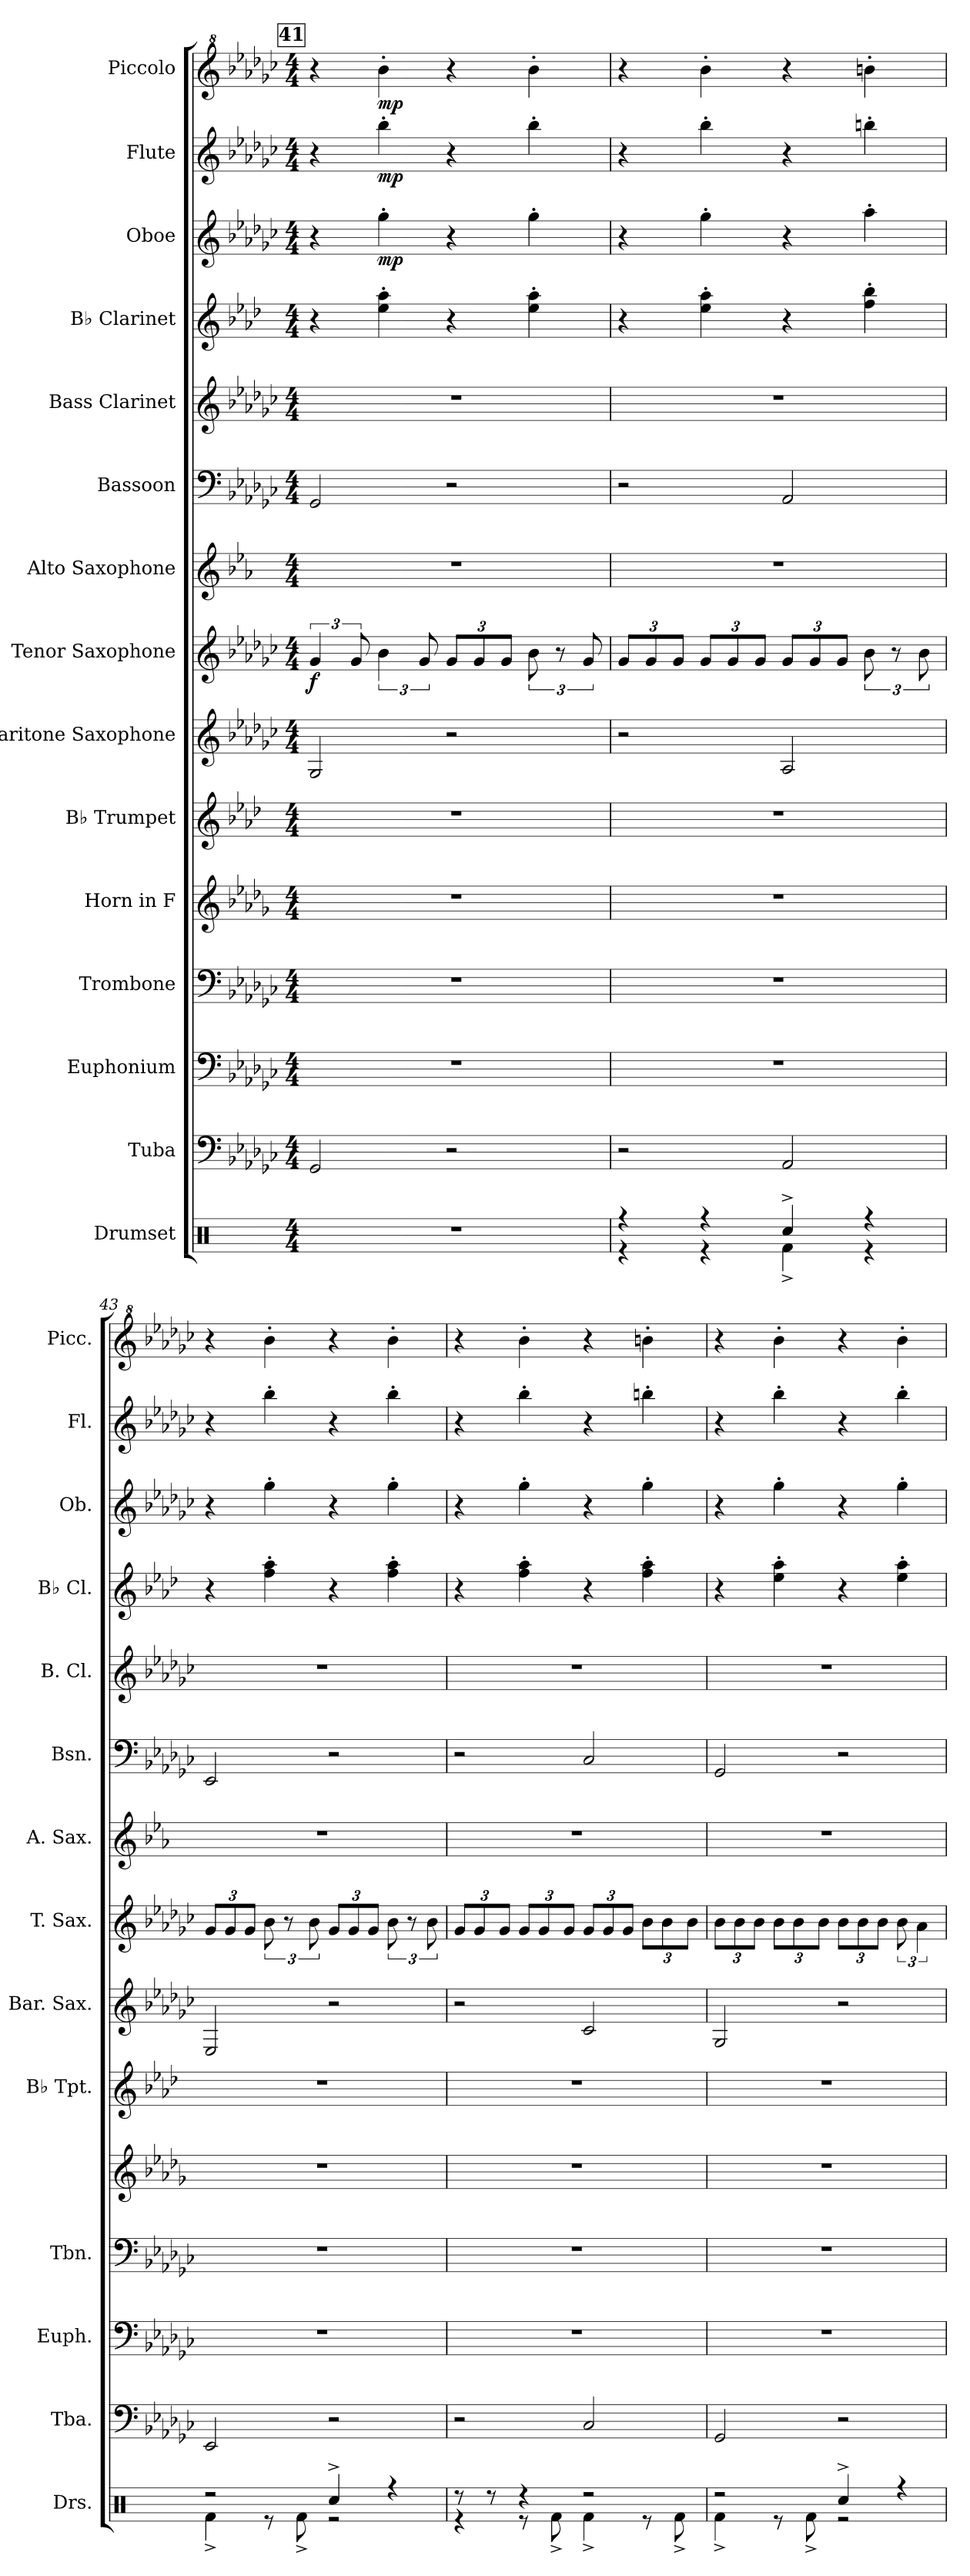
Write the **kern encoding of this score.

**kern	**kern	**kern	**kern	**kern	**kern	**kern	**kern	**dynam	**kern	**kern	**kern	**kern	**dynam	**kern	**dynam	**kern	**dynam	**kern	**dynam
*part15	*part14	*part13	*part12	*part11	*part10	*part9	*part8	*part8	*part7	*part6	*part5	*part4	*part4	*part3	*part3	*part2	*part2	*part1	*part1
*staff15	*staff14	*staff13	*staff12	*staff11	*staff10	*staff9	*staff8	*staff8	*staff7	*staff6	*staff5	*staff4	*staff4	*staff3	*staff3	*staff2	*staff2	*staff1	*staff1
*I"Drumset	*I"Tuba	*I"Euphonium	*I"Trombone	*I"Horn in F	*I"B♭ Trumpet	*I"Baritone Saxophone	*I"Tenor Saxophone	*	*I"Alto Saxophone	*I"Bassoon	*I"Bass Clarinet	*I"B♭ Clarinet	*	*I"Oboe	*	*I"Flute	*	*I"Piccolo	*
*I'Drs.	*I'Tba.	*I'Euph.	*I'Tbn.	*	*I'B♭ Tpt.	*I'Bar. Sax.	*I'T. Sax.	*	*I'A. Sax.	*I'Bsn.	*I'B. Cl.	*I'B♭ Cl.	*	*I'Ob.	*	*I'Fl.	*	*I'Picc.	*
*clefX	*clefF4	*clefF4	*clefF4	*clefG2	*clefG2	*clefG2	*clefG2	*	*clefG2	*clefF4	*clefG2	*clefG2	*	*clefG2	*	*clefG2	*	*clefG^2	*
*	*	*	*	*ITrd4c7	*ITrd1c2	*ITrd12c21	*ITrd8c14	*	*ITrd5c9	*	*ITrd8c14	*ITrd1c2	*	*	*	*	*	*ITrd-7c-12	*
*k[]	*k[b-e-a-d-g-c-]	*k[b-e-a-d-g-c-]	*k[b-e-a-d-g-c-]	*k[b-e-a-d-g-c-]	*k[b-e-a-d-g-c-]	*k[b-e-a-d-g-c-]	*k[b-e-a-d-g-c-]	*	*k[b-e-a-d-g-c-]	*k[b-e-a-d-g-c-]	*k[b-e-a-d-g-c-]	*k[b-e-a-d-g-c-]	*	*k[b-e-a-d-g-c-]	*	*k[b-e-a-d-g-c-]	*	*k[b-e-a-d-g-c-]	*
*M4/4	*M4/4	*M4/4	*M4/4	*M4/4	*M4/4	*M4/4	*M4/4	*	*M4/4	*M4/4	*M4/4	*M4/4	*	*M4/4	*	*M4/4	*	*M4/4	*
!!LO:REH:place=s1:a:B:fs=14:t=41
=41	=41	=41	=41	=41	=41	=41	=41	=41	=41	=41	=41	=41	=41	=41	=41	=41	=41	=41	=41
!	!	!	!	!	!	!	!	!LO:DY:b	!	!	!	!	!	!	!	!	!	!	!
1r	2GG-/	1r	1r	1r	1r	2GG-/	6G-/	f	1r	2GG-/	1r	4r	.	4r	.	4r	.	4r	.
.	.	.	.	.	.	.	12G-/	.	.	.	.	.	.	.	.	.	.	.	.
!	!	!	!	!	!	!	!	!	!	!	!	!	!LO:DY:b	!	!	!	!	!	!
!	!	!	!	!	!	!	!	!	!	!	!	!	!LO:DY:n=1:b	!	!LO:DY:b	!	!LO:DY:b	!	!LO:DY:b
.	.	.	.	.	.	.	6B-\	.	.	.	.	4dd-\' 4gg-\'	mp mp	4gg-'\	mp	4bb-'\	mp	4bbb-'\	mp
.	.	.	.	.	.	.	12G-/	.	.	.	.	.	.	.	.	.	.	.	.
*	*	*	*	*	*	*	*Xbrackettup	*	*	*	*	*	*	*	*	*	*	*	*
.	2r	.	.	.	.	2r	12G-/L	.	.	2r	.	4r	.	4r	.	4r	.	4r	.
.	.	.	.	.	.	.	12G-/	.	.	.	.	.	.	.	.	.	.	.	.
.	.	.	.	.	.	.	12G-/J	.	.	.	.	.	.	.	.	.	.	.	.
*	*	*	*	*	*	*	*brackettup	*	*	*	*	*	*	*	*	*	*	*	*
.	.	.	.	.	.	.	12B-\	.	.	.	.	4dd-\' 4gg-\'	.	4gg-'\	.	4bb-'\	.	4bbb-'\	.
.	.	.	.	.	.	.	12r	.	.	.	.	.	.	.	.	.	.	.	.
.	.	.	.	.	.	.	12G-/	.	.	.	.	.	.	.	.	.	.	.	.
=42	=42	=42	=42	=42	=42	=42	=42	=42	=42	=42	=42	=42	=42	=42	=42	=42	=42	=42	=42
*^	*	*	*	*	*	*	*	*	*	*	*	*	*	*	*	*	*	*	*
*	*	*	*	*	*	*	*	*Xbrackettup	*	*	*	*	*	*	*	*	*	*	*	*
4r	4r	2r	1r	1r	1r	1r	2r	12G-/L	.	1r	2r	1r	4r	.	4r	.	4r	.	4r	.
.	.	.	.	.	.	.	.	12G-/	.	.	.	.	.	.	.	.	.	.	.	.
.	.	.	.	.	.	.	.	12G-/J	.	.	.	.	.	.	.	.	.	.	.	.
4r	4r	.	.	.	.	.	.	12G-/L	.	.	.	.	4dd-\' 4gg-\'	.	4gg-'\	.	4bb-'\	.	4bbb-'\	.
.	.	.	.	.	.	.	.	12G-/	.	.	.	.	.	.	.	.	.	.	.	.
.	.	.	.	.	.	.	.	12G-/J	.	.	.	.	.	.	.	.	.	.	.	.
4Rcc^/	4Rf^\	2AA-/	.	.	.	.	2AA-/	12G-/L	.	.	2AA-/	.	4r	.	4r	.	4r	.	4r	.
.	.	.	.	.	.	.	.	12G-/	.	.	.	.	.	.	.	.	.	.	.	.
.	.	.	.	.	.	.	.	12G-/J	.	.	.	.	.	.	.	.	.	.	.	.
*	*	*	*	*	*	*	*	*brackettup	*	*	*	*	*	*	*	*	*	*	*	*
4r	4r	.	.	.	.	.	.	12B-\	.	.	.	.	4ee-\' 4aa-\'	.	4aa-'\	.	4bbn'\	.	4bbbn'\	.
.	.	.	.	.	.	.	.	12r	.	.	.	.	.	.	.	.	.	.	.	.
.	.	.	.	.	.	.	.	12B-\	.	.	.	.	.	.	.	.	.	.	.	.
!!LO:PB:g=z
=43	=43	=43	=43	=43	=43	=43	=43	=43	=43	=43	=43	=43	=43	=43	=43	=43	=43	=43	=43	=43
*	*	*	*	*	*	*	*	*Xbrackettup	*	*	*	*	*	*	*	*	*	*	*	*
2r	4Rf^\	2EE-/	1r	1r	1r	1r	2EE-/	12G-/L	.	1r	2EE-/	1r	4r	.	4r	.	4r	.	4r	.
.	.	.	.	.	.	.	.	12G-/	.	.	.	.	.	.	.	.	.	.	.	.
.	.	.	.	.	.	.	.	12G-/J	.	.	.	.	.	.	.	.	.	.	.	.
*	*	*	*	*	*	*	*	*brackettup	*	*	*	*	*	*	*	*	*	*	*	*
.	8r	.	.	.	.	.	.	12B-\	.	.	.	.	4ee-\' 4gg-\'	.	4gg-'\	.	4bb-'\	.	4bbb-'\	.
.	.	.	.	.	.	.	.	12r	.	.	.	.	.	.	.	.	.	.	.	.
.	8Rf^\	.	.	.	.	.	.	.	.	.	.	.	.	.	.	.	.	.	.	.
.	.	.	.	.	.	.	.	12B-\	.	.	.	.	.	.	.	.	.	.	.	.
*	*	*	*	*	*	*	*	*Xbrackettup	*	*	*	*	*	*	*	*	*	*	*	*
4Rcc^/	2r	2r	.	.	.	.	2r	12G-/L	.	.	2r	.	4r	.	4r	.	4r	.	4r	.
.	.	.	.	.	.	.	.	12G-/	.	.	.	.	.	.	.	.	.	.	.	.
.	.	.	.	.	.	.	.	12G-/J	.	.	.	.	.	.	.	.	.	.	.	.
*	*	*	*	*	*	*	*	*brackettup	*	*	*	*	*	*	*	*	*	*	*	*
4r	.	.	.	.	.	.	.	12B-\	.	.	.	.	4ee-\' 4gg-\'	.	4gg-'\	.	4bb-'\	.	4bbb-'\	.
.	.	.	.	.	.	.	.	12r	.	.	.	.	.	.	.	.	.	.	.	.
.	.	.	.	.	.	.	.	12B-\	.	.	.	.	.	.	.	.	.	.	.	.
=44	=44	=44	=44	=44	=44	=44	=44	=44	=44	=44	=44	=44	=44	=44	=44	=44	=44	=44	=44	=44
*	*	*	*	*	*	*	*	*Xbrackettup	*	*	*	*	*	*	*	*	*	*	*	*
8r	4r	2r	1r	1r	1r	1r	2r	12G-/L	.	1r	2r	1r	4r	.	4r	.	4r	.	4r	.
.	.	.	.	.	.	.	.	12G-/	.	.	.	.	.	.	.	.	.	.	.	.
8r	.	.	.	.	.	.	.	.	.	.	.	.	.	.	.	.	.	.	.	.
.	.	.	.	.	.	.	.	12G-/J	.	.	.	.	.	.	.	.	.	.	.	.
4r	8r	.	.	.	.	.	.	12G-/L	.	.	.	.	4ee-\' 4gg-\'	.	4gg-'\	.	4bb-'\	.	4bbb-'\	.
.	.	.	.	.	.	.	.	12G-/	.	.	.	.	.	.	.	.	.	.	.	.
.	8Rf^\	.	.	.	.	.	.	.	.	.	.	.	.	.	.	.	.	.	.	.
.	.	.	.	.	.	.	.	12G-/J	.	.	.	.	.	.	.	.	.	.	.	.
2r	4Rf^\	2C-/	.	.	.	.	2C-/	12G-/L	.	.	2C-/	.	4r	.	4r	.	4r	.	4r	.
.	.	.	.	.	.	.	.	12G-/	.	.	.	.	.	.	.	.	.	.	.	.
.	.	.	.	.	.	.	.	12G-/J	.	.	.	.	.	.	.	.	.	.	.	.
.	8r	.	.	.	.	.	.	12B-\L	.	.	.	.	4ee-\' 4gg-\'	.	4gg-'\	.	4bbn'\	.	4bbbn'\	.
.	.	.	.	.	.	.	.	12B-\	.	.	.	.	.	.	.	.	.	.	.	.
.	8Rf^\	.	.	.	.	.	.	.	.	.	.	.	.	.	.	.	.	.	.	.
.	.	.	.	.	.	.	.	12B-\J	.	.	.	.	.	.	.	.	.	.	.	.
=45	=45	=45	=45	=45	=45	=45	=45	=45	=45	=45	=45	=45	=45	=45	=45	=45	=45	=45	=45	=45
2r	4Rf^\	2GG-/	1r	1r	1r	1r	2GG-/	12B-\L	.	1r	2GG-/	1r	4r	.	4r	.	4r	.	4r	.
.	.	.	.	.	.	.	.	12B-\	.	.	.	.	.	.	.	.	.	.	.	.
.	.	.	.	.	.	.	.	12B-\J	.	.	.	.	.	.	.	.	.	.	.	.
.	8r	.	.	.	.	.	.	12B-\L	.	.	.	.	4dd-\' 4gg-\'	.	4gg-'\	.	4bb-'\	.	4bbb-'\	.
.	.	.	.	.	.	.	.	12B-\	.	.	.	.	.	.	.	.	.	.	.	.
.	8Rf^\	.	.	.	.	.	.	.	.	.	.	.	.	.	.	.	.	.	.	.
.	.	.	.	.	.	.	.	12B-\J	.	.	.	.	.	.	.	.	.	.	.	.
4Rcc^/	2r	2r	.	.	.	.	2r	12B-\L	.	.	2r	.	4r	.	4r	.	4r	.	4r	.
.	.	.	.	.	.	.	.	12B-\	.	.	.	.	.	.	.	.	.	.	.	.
.	.	.	.	.	.	.	.	12B-\J	.	.	.	.	.	.	.	.	.	.	.	.
*	*	*	*	*	*	*	*	*brackettup	*	*	*	*	*	*	*	*	*	*	*	*
4r	.	.	.	.	.	.	.	12B-\	.	.	.	.	4dd-\' 4gg-\'	.	4gg-'\	.	4bb-'\	.	4bbb-'\	.
.	.	.	.	.	.	.	.	6A-\	.	.	.	.	.	.	.	.	.	.	.	.
*v	*v	*	*	*	*	*	*	*	*	*	*	*	*	*	*	*	*	*	*	*
=	=	=	=	=	=	=	=	=	=	=	=	=	=	=	=	=	=	=	=
*-	*-	*-	*-	*-	*-	*-	*-	*-	*-	*-	*-	*-	*-	*-	*-	*-	*-	*-	*-
